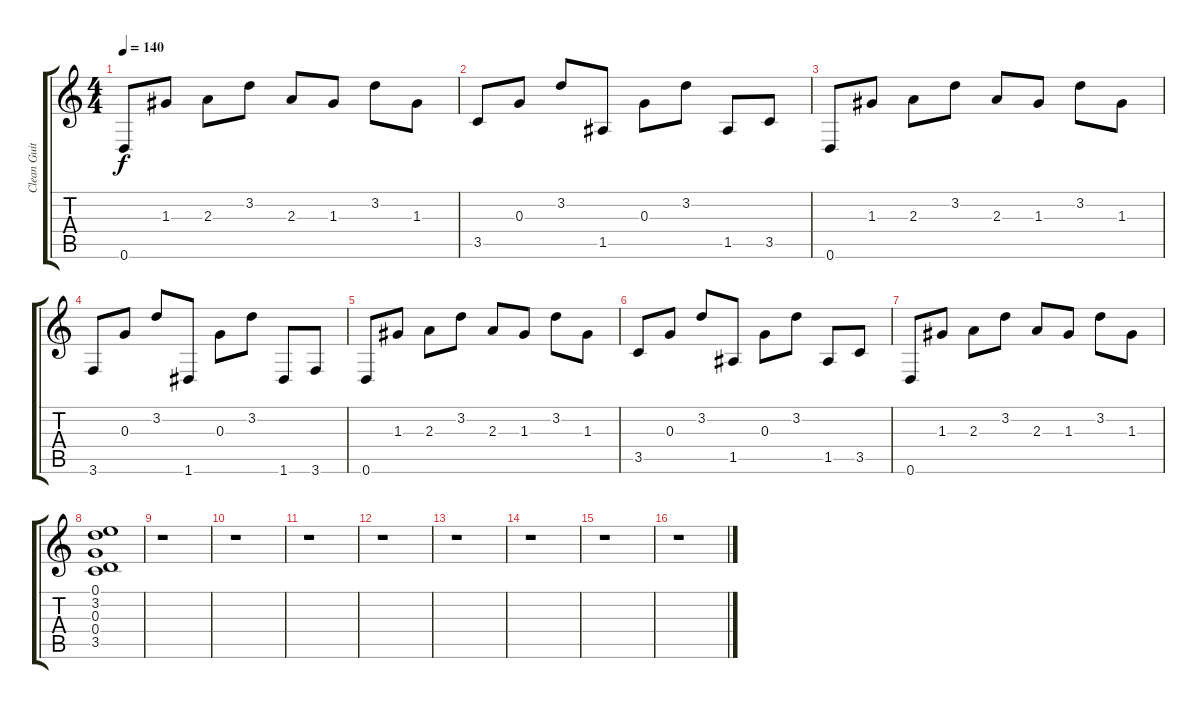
\track ("Clean Guitar" "Clean Guit") {instrument electricguitarclean}
\staff {score tabs}
\tuning (E4 B3 G3 D3 A2 D2) {hide}
\ts (4 4)
\tempo 140
\clef g2
\ks c
0.6.8{dy f instrument electricguitarclean} 1.3.8 2.3.8 3.2.8 2.3.8 1.3.8 3.2.8 1.3.8 |
3.5.8 0.3.8 3.2.8 1.5.8 0.3.8 3.2.8 1.5.8 3.5.8 |
0.6.8 1.3.8 2.3.8 3.2.8 2.3.8 1.3.8 3.2.8 1.3.8 |
3.6.8 0.3.8 3.2.8 1.6.8 0.3.8 3.2.8 1.6.8 3.6.8 |
0.6.8 1.3.8 2.3.8 3.2.8 2.3.8 1.3.8 3.2.8 1.3.8 |
3.5.8 0.3.8 3.2.8 1.5.8 0.3.8 3.2.8 1.5.8 3.5.8 |
0.6.8 1.3.8 2.3.8 3.2.8 2.3.8 1.3.8 3.2.8 1.3.8 |
(0.1 3.2 0.3 0.4 3.5).1 |
r.1 |
r.1 |
r.1 |
r.1 |
r.1 |
r.1 |
r.1 |
r.1
